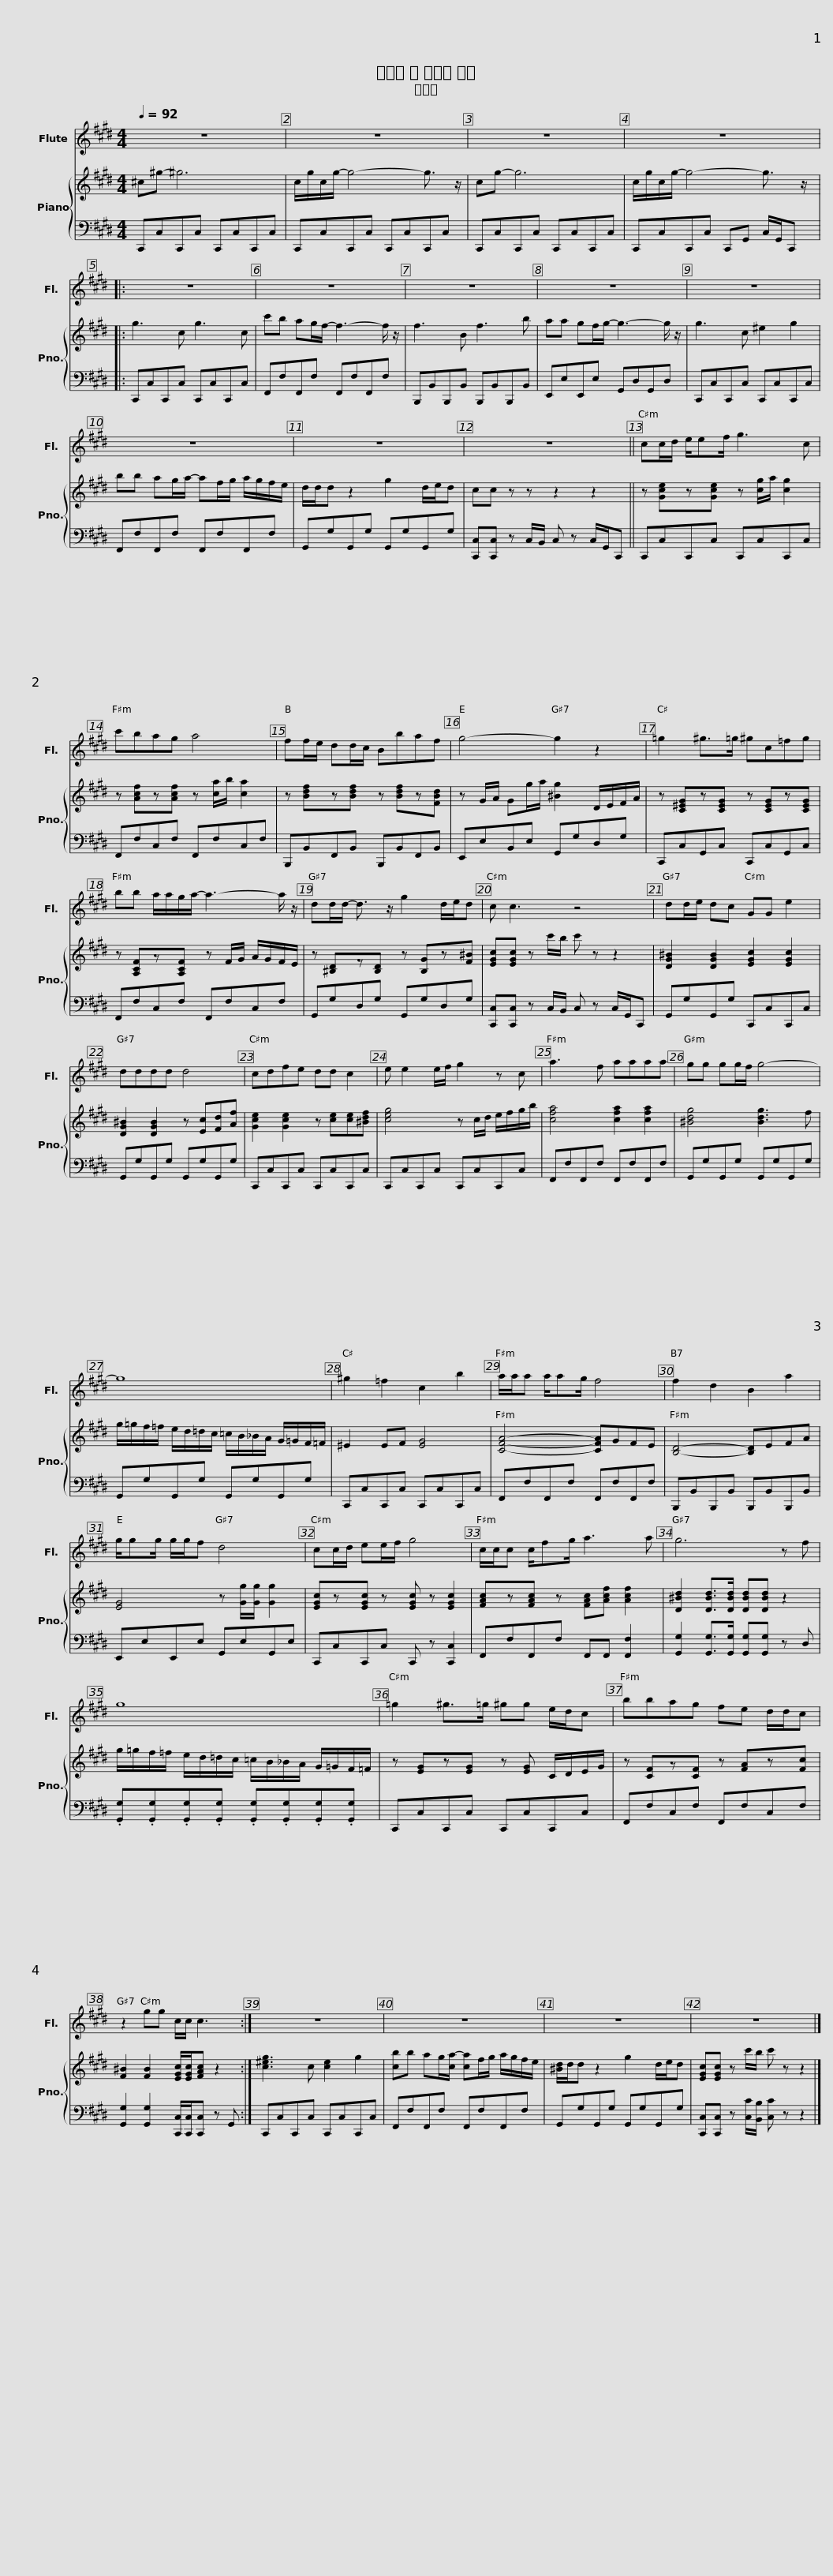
X:1
%%score 1 { 2 | 3 }
L:1/8
Q:1/4=92
M:4/4
I:linebreak $
K:E
V:1 treble
V:2 treble
V:3 bass
V:1
 z8 | z8 | z8 | z8 |:$ z8 | %5
 z8 | z8 | z8 | z8 |$ z8 | %10
 z8 | z8 ||$ cc/d/ e/ef/ g3 c | c'bag a4 | ff/e/ dd/c/ Bbaf | %15
 g4- g2 z2 |$ =g2 ^g>=g ^gc=fg | bb a/a/g/a/- a3- a/ z/ | dd/d/- d3/2 z/ g2 d/e/d |$ c c3 z4 | %20
 dd/e/ dc GG e2 | dddd d4 | cdfe dd c2 |$ e e2 e/f/ g2 z c | a3 f aaaa | %25
 gg gg/f/ g4- |$ g8 | ^g2 =f2 c2 b2 | a/a/a a/ag/ f4 |$ f2 d2 B2 a2 | %30
 g/gg/ g/g/f d4 | cc/d/ ee/f/ g4 | c/c/c c/fg/ a3 a | g6 z f |$ g8 | %35
 =g2 ^g>=g ^gg e/d/c | bbag fe d/d/c |$ z2 gg c/c/ c3 :|$ z8 | z8 | %40
 z8 | z8 |] %42
V:2
 ^c^g- ^g6 | c/g/c/g/- g4- g3/2 z/ | cg- g6 | c/g/c/g/- g4- g3/2 z/ |:$ g3 c g3 c | %5
 c'b ag/f/- f3- f/ z/ | f3 B f3 b | aa gf/g/- g3- g/ z/ | g3 c ^e2 g2 |$ bb ag/a/- af/g/ a/g/f/e/ | %10
 d/d/d z2 g2 d/e/d | cc z z z2 z2 ||$ z [Gce]z[Gce] z [cg]/a/ [cg]2 | z [Acf]z[Acf] z [ca]/b/ [ca]2 | z [Bdf]z[Bdf] z [Bdf]z[FBd] | %15
 z G/A/ Gg/a/ [^Bg]2 D/E/F/A/ |$ z [C^EG]z[CEG] z [CEG]z[CEG] | z [A,CF]z[A,CF] z F/G/ A/G/F/E/ | z [^B,D]z[B,D] z [B,G]z[F^B] |$ [EGc][EGc] z c'/b/ c' z z2 | %20
 [DG^B]2 [DGB]2 [EGc]2 [EGc]2 | [DG^B]2 [DGB]2 z [Ec][Fd][Af] | [Gce]2 [Gce]2 z [ce][ce][^Bdf] |$ [ceg]4 z c/d/ e/f/g/b/ | [cfa]4 [cfa]2 [cfa]2 | %25
 [^Bdg]4 [Bdg]3 f |$ g/=g/f/=f/ e/d/=d/c/ =c/B/_B/A/ G/=G/F/=F/ | ^E2 EF [EG]4 | [CFA]4- [CFA]GFE |$ [B,D]4- [B,D]EFA | %30
 [EG]4 z [Gg]/[Gg]/ [Gg]2 | [EGc]z[EGc] z [EGc] z [EGc]2 | [FAc]z[FAc] z [FAc][Acf] [Acf]2 | [D^Bd]2 [DBd]>[DBd] [DBd][DBd] z2 |$ g/=g/f/=f/ e/d/=d/c/ =c/B/_B/A/ G/=G/F/=F/ | %35
 z [EG]z[EG] z [EG] C/D/E/G/ | z [CF]z[CF] z [FA]z[Fc] |$ [F^B]2 [FB]2 [EGc]/[EGc]/[FAc] z2 :|$ [c^eg]3 c [ce]2 g2 | [cb]b ag/[ca-]/ [ca]f/g/ a/g/f/e/ | %40
 [^Bd]/d/d z2 g2 d/e/d | [EGc][EGc] z c'/b/ c' z z2 |] %42
V:3
 C,,C,C,,C, C,,C,C,,C, | C,,C,C,,C, C,,C,C,,C, | C,,C,C,,C, C,,C,C,,C, | C,,C,C,,C, C,,G,, C,/G,,/C,, |:$ C,,C,C,,C, C,,C,C,,C, | %5
 F,,F,F,,F, F,,F,F,,F, | B,,,B,,B,,,B,, B,,,B,,B,,,B,, | E,,E,E,,E, G,,D,G,,D, | C,,C,C,,C, C,,C,C,,C, |$ F,,F,F,,F, F,,F,F,,F, | %10
 G,,G,G,,G, G,,G,G,,G, | [C,,C,][C,,C,] z C,/B,,/ C, z C,/G,,/C,, ||$ C,,C,C,,C, C,,C,C,,C, | F,,F,C,F, F,,F,C,F, | B,,,B,,F,,B,, B,,,B,,F,,B,, | %15
 E,,E,B,,E, G,,G,D,G, |$ C,,C,G,,C, C,,C,G,,C, | F,,F,C,F, F,,F,C,F, | G,,G,D,G, G,,G,D,G, |$ [C,,C,][C,,C,] z C,/B,,/ C, z C,/G,,/C,, | %20
 G,,G,G,,G, C,,C,C,,C, | G,,G,G,,G, G,,G,G,,G, | C,,C,C,,C, C,,C,C,,C, |$ C,,C,C,,C, C,,C,C,,C, | F,,F,F,,F, F,,F,F,,F, | %25
 G,,G,G,,G, G,,G,G,,G, |$ G,,G,G,,G, G,,G,G,,G, | C,,C,C,,C, C,,C,C,,C, | F,,F,F,,F, F,,F,F,,F, |$ B,,,B,,B,,,B,, B,,,B,,B,,,B,, | %30
 E,,E,E,,E, G,,E,G,,E, | C,,C,C,,C, C,, z [C,,C,]2 | F,,F,F,,F, F,,F,, [F,,F,]2 | [G,,G,]2 [G,,G,]>[G,,G,] [G,,G,][G,,G,] z D, |$ .[G,,G,].[G,,G,].[G,,G,].[G,,G,] .[G,,G,].[G,,G,].[G,,G,].[G,,G,] | %35
 C,,C,C,,C, C,,C,C,,C, | F,,F,C,F, F,,F,C,F, |$ [G,,G,]2 [G,,G,]2 [C,,C,]/[C,,C,]/[C,,C,] z G,, :|$ C,,C,C,,C, C,,C,C,,C, | F,,F,F,,F, F,,F,F,,F, | %40
 G,,G,G,,G, G,,G,G,,G, | [C,,C,][C,,C,] z [C,C]/[B,,B,]/ [C,C] z z2 |] %42
